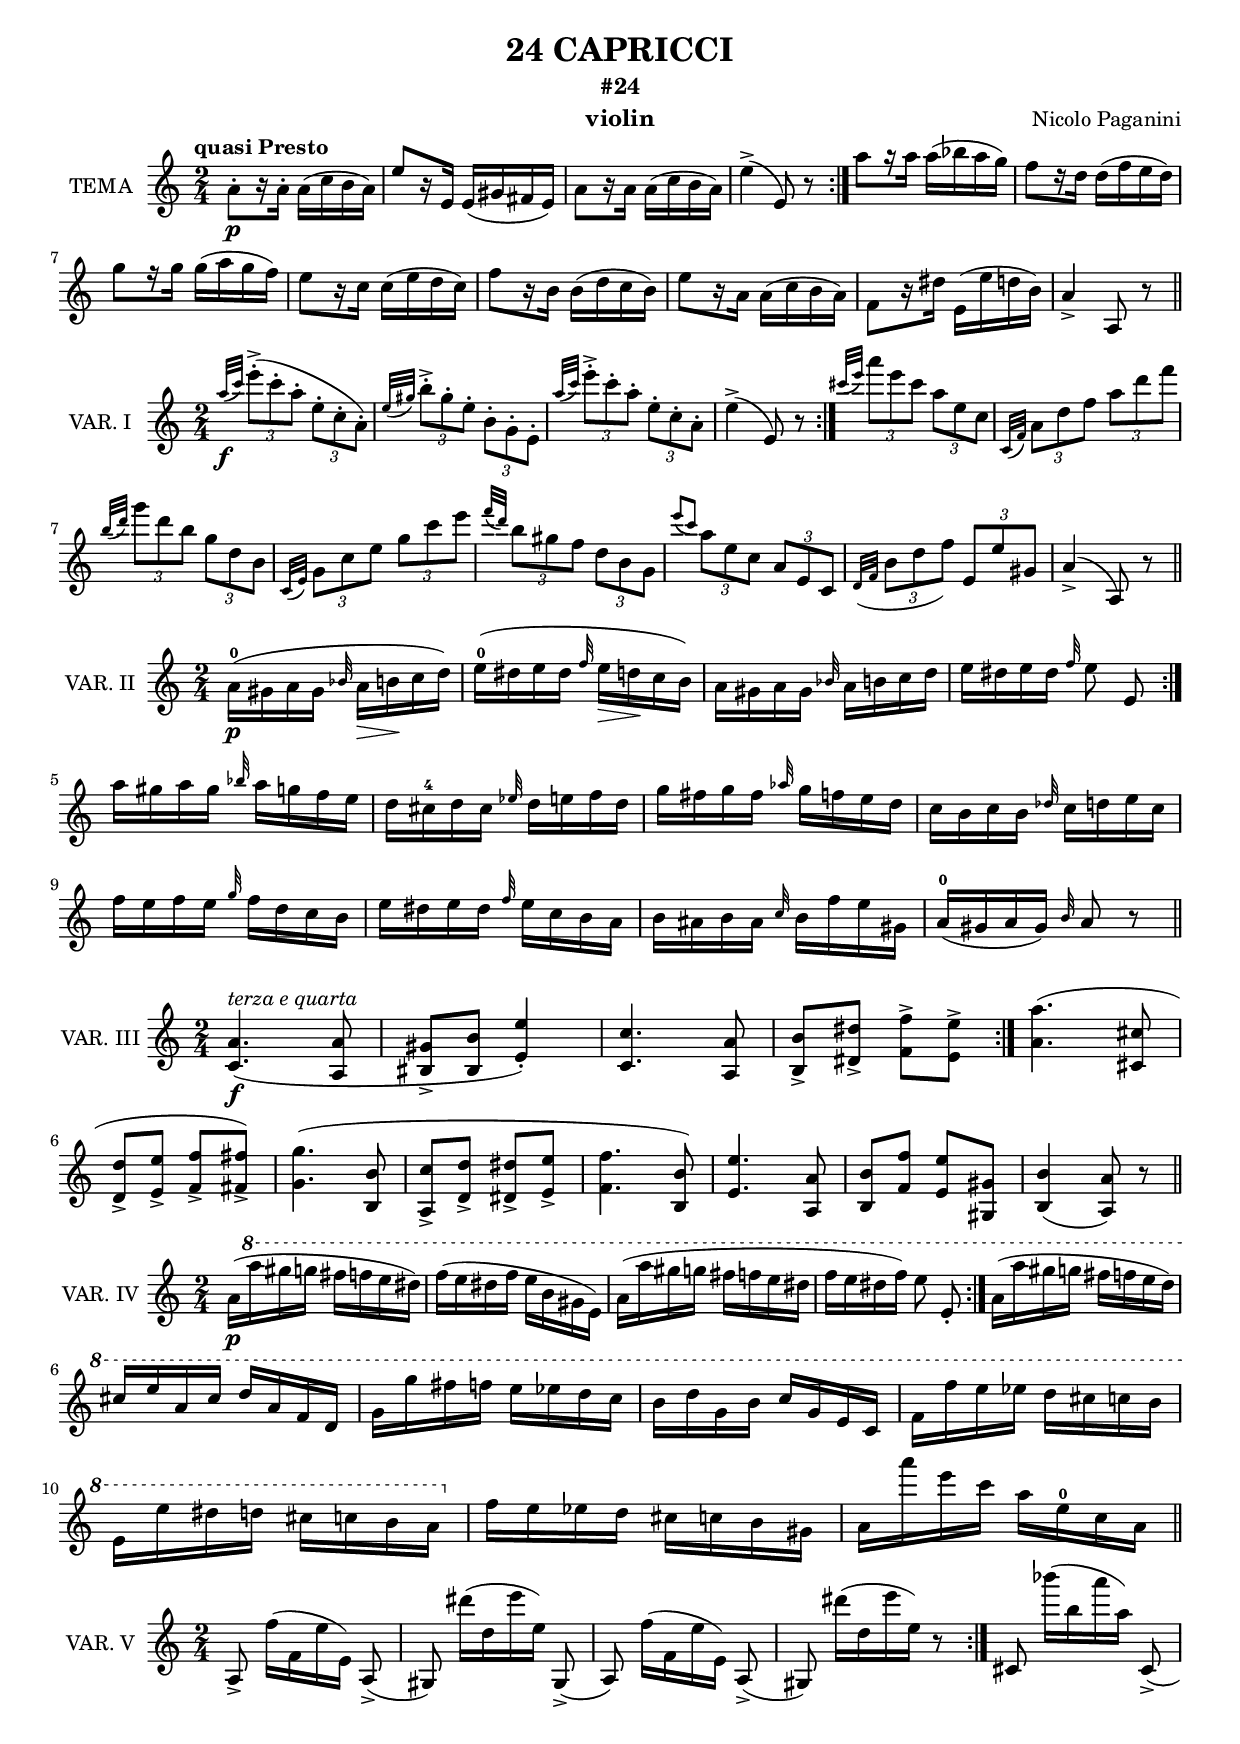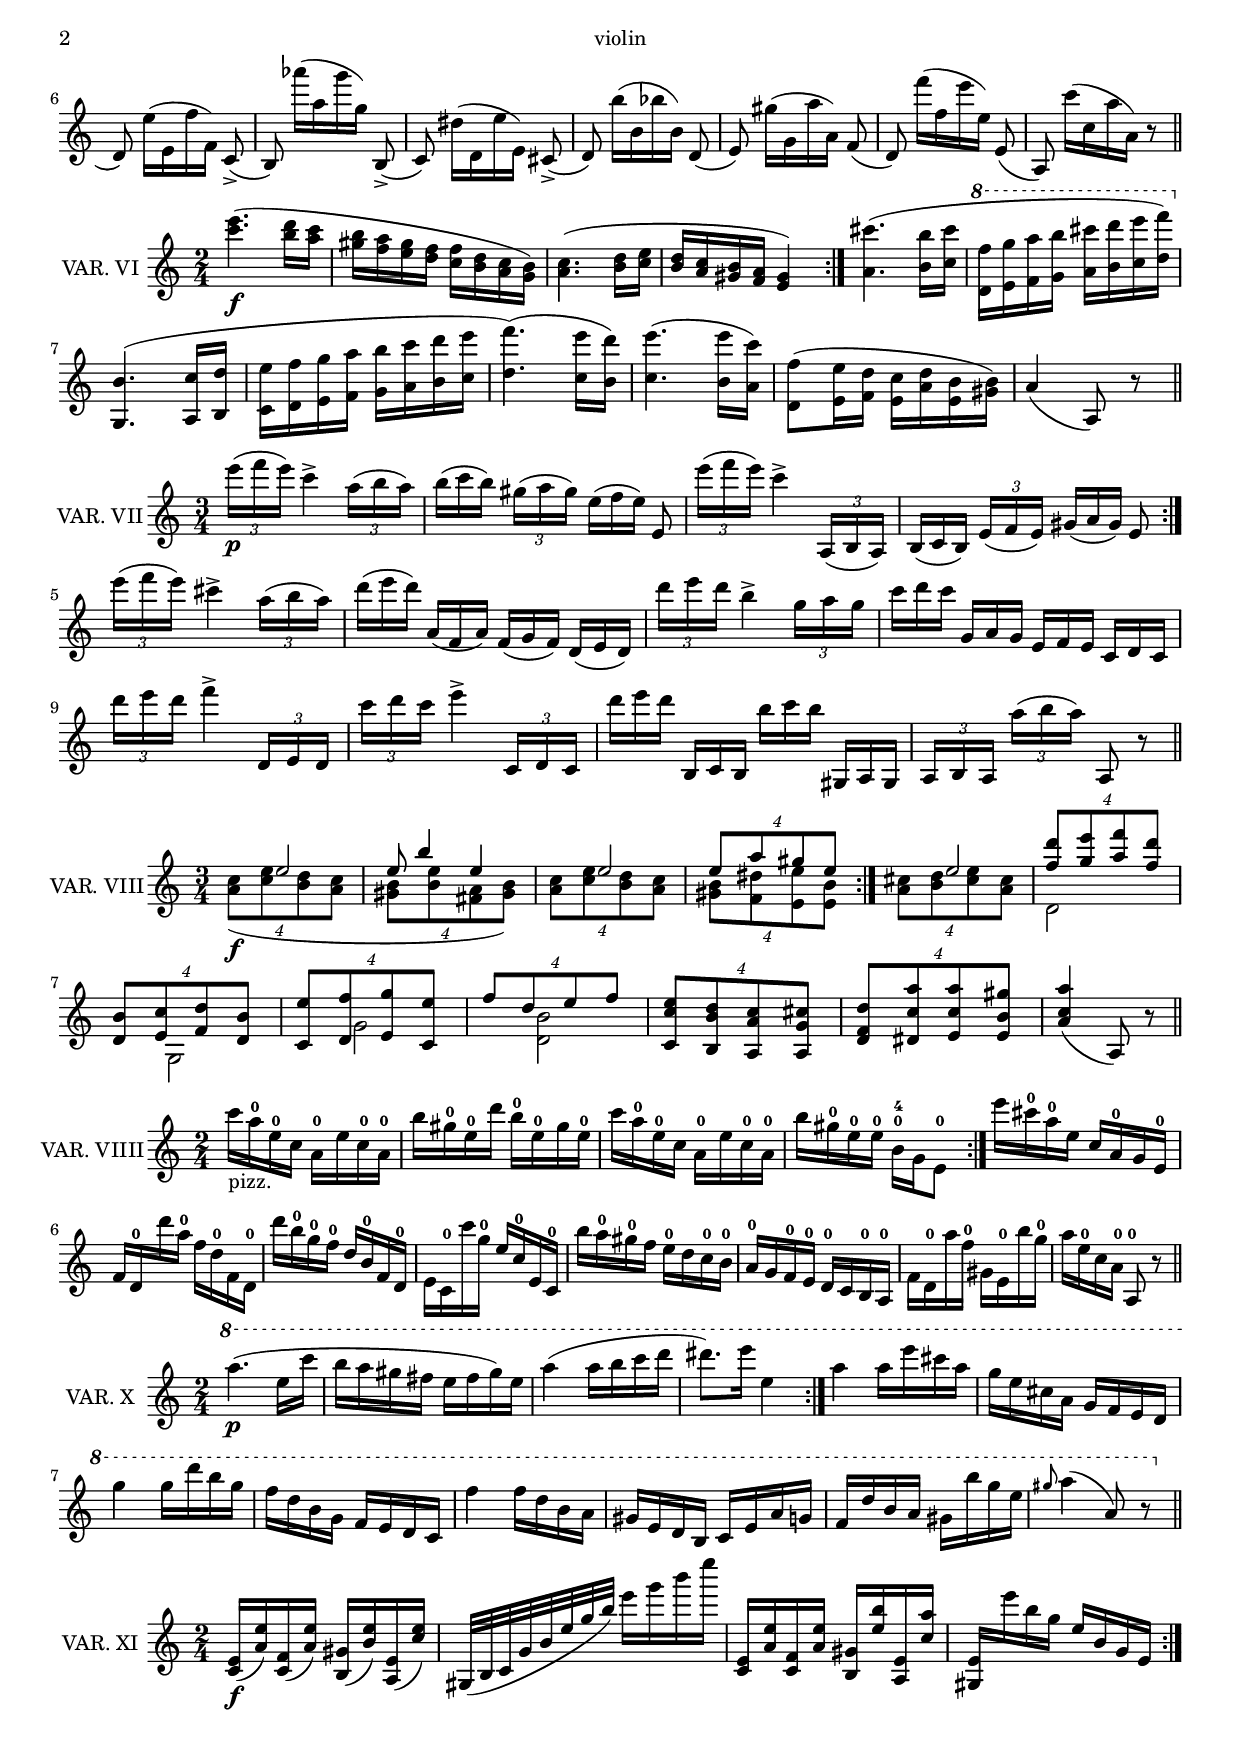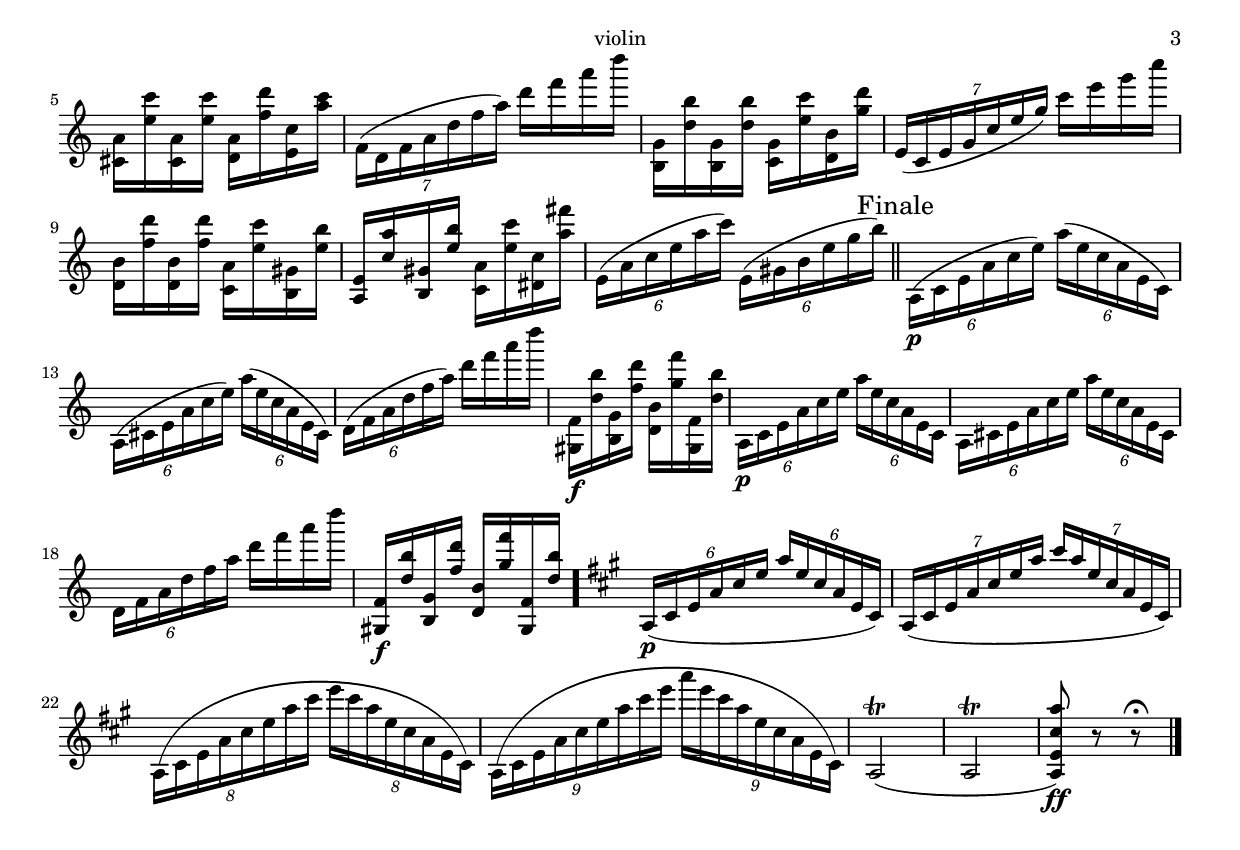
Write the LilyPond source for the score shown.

\version "2.18.0"
\include "articulate.ly"
\include "english.ly"

\header {
	title = "24 CAPRICCI"
	composer = "Nicolo Paganini"
	subtitle = "#24"
	instrument = "violin"

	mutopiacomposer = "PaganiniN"
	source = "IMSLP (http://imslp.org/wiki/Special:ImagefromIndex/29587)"
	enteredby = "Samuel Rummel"
}

#(set-global-staff-size 18)

mBreak = { \break }

%%---BEGIN MUSIC-------------------------------------------------------------
music = \relative b' {
	\tempo "quasi Presto"
	\key a \minor
	\set Staff.instrumentName = "TEMA"
	\time 2/4

\repeat volta 2 {
	\stemDown
	a8-.[\p r16 a-.] a (c b a) |
	\stemUp
	e'8 [r16 e,] e (gs fs e) |
	\stemDown
	a8 [r16 a] a (c b a) |
	e'4->(\stemUp e,8) r
	}
\stemDown
a'8 [r16 a] a ( bf a g) |
f8 [r16 d] d (f e d) |

g8 [r16 g] g (a g f) |
e8 [ r16 c] c (e d c)|
f8 [r16 b,] b (d c b) |
e8 [r16 a,] a (c b a) |
f8 [r16 ds'] e, (e' d b)|
\stemUp
a4-> a,8 r \bar "||"
}
%%---------------------------------------------------------------------------
varI = \relative a{
	\time 2/4
	\key a \minor
	\set Staff.instrumentName = "VAR. I"

\repeat volta 2 {
	\grace {a''32\f (c)} \stemDown \tuplet 3/2 { e8-.-> [(c-. a-.] } \tuplet 3/2 { e-. c-. a-.) }|
	\grace {e'32 (gs)} \stemDown \tuplet 3/2 { b8-.-> gs-. e-. } \tuplet 3/2 { b-. g-. e-. }|
	\grace {a'32 (c)} \stemDown \tuplet 3/2 { e8-.-> c-. a-. } \tuplet 3/2 { e-. c-. a-. }|
	\stemNeutral
	e'4->(e,8) r
	}
\grace {cs''32(e)} \tuplet 3/2 { a8 e cs } \tuplet 3/2 { a e c } |
\grace {c,32(f)} \tuplet 3/2 {a8 d f} \tuplet 3/2 {a8 d f}|

\grace {b,32(d)} \tuplet 3/2 {g8 d b} \tuplet 3/2 {g d b} |
\grace {c,32(e)} \tuplet 3/2 {g8 c e} \tuplet 3/2 {g c e} |
\grace {f32(d)} \tuplet 3/2 {b8 gs f} \tuplet 3/2 {d b g} | %ugly slur on grace note
\grace {e''(c)} \tuplet 3/2 {a8 e c} \tuplet 3/2 {a e c} |
\slurUp
\grace {d32(f } \tuplet 3/2 {b8 d f)}\tuplet 3/2 {e, e' gs,}|
\stemUp
a4->(a,8) r \bar "||"
}
%%---------------------------------------------------------------------------
varII = \relative a{
	\time 2/4
	\key a \minor
	\set Staff.instrumentName = "VAR. II"

\repeat volta 2 {
	\stemDown
	a'16-0\p (gs a gs \grace {bf32} a16\> b\! c d) |
	e16-0 ( ds e ds \grace {f32} e16\> d\! c b) |
	a16 gs a gs \grace {bf32} a16 b c d |
	e16 ds e ds \grace {f32} \autoBeamOff e8 \stemUp e, | \autoBeamOn
	}
	\stemDown
	a'16 gs a gs \grace {bf32} a16 g f e |
	d16 cs-4 d cs \grace {ef32} d16 e f d|
	g16 fs g fs \grace {af32} g16 f e d |
	c16 b c b \grace {df32} c16 d e c |
	f16 e f e \grace {g32} f16 d c b |
	e16 ds e ds \grace {f32} e16 c b a|
	b16 as b as \grace {c32} b16 f' e gs,|
	\stemUp
	a16-0 (gs a gs) \grace {b32} a8 r8|
	\bar "||"
  }
%%---------------------------------------------------------------------------
varIII = \relative a'{
	\time 2/4
	\key a \minor
	\set Staff.instrumentName = "VAR. III"

\repeat volta 2 {
	<< a4.\f^\markup {\italic "terza e quarta"}  c,4.( >>   << a'8 a,8 >> |
	<< bs8-> gs'>> << b bs, >> << e4-. e'4-.)>> |
	<< c4. c,4. >> << a8 a' >> |
	<< b8-> b, >> << ds ds'-> >> << f-> f, >> << e e'-> >> |
	}
<< \stemDown a4. ( a,4. >> << \stemUp cs8 cs,8  >> |	\mBreak
<< d8-> d' >> << e-> e, >> << f-> f' >> << fs-> fs, ) >> |

<< \stemDown g4. ( g'4. >> << \stemUp b,8 b,8  >> |
<< a8-> c' >> << d-> d, >> << ds-> ds' >> << e-> e, >> |
<< \stemDown f4. f'4. >> << \stemUp b,8 b, ) >> |

<< e4. e' >> << a,8 a,8 >> |
<< b8 b' >> << f f' >> << e e, >> << gs gs, >> |
<< b4 b' ( >> << a8 a, ) >> r8 | \bar "||"
}
%%---------------------------------------------------------------------------
varIV = \relative a{
	\time 2/4
	\key a \minor
	\set Staff.instrumentName = "VAR. IV"
	%\time 3/4 % tuplets unmarked in original; works nicely without them in 2/4

\repeat volta 2 {
	\stemDown
	a'16\p ( \ottava #1 a'' gs g fs f e ds)  |
	f16 (e ds f e b gs e) |
	a16 (a' gs g fs f e ds|
	f16 e ds f) \autoBeamOff e8 \stemUp e,8-. \autoBeamOn \stemDown
	}
a16 (a' gs g fs f e d ) | \mBreak
\stemUp cs16 e a, cs d a f d | \stemDown
g16 g' fs f e ef d c |
b16 d g, b \stemUp c g e c | \stemDown
f16 f' e ef d cs c b |
e,16 e' ds d cs c b a|
\ottava #0
f16 e ef d cs c b gs |
a16 a'' e c a e-0 c a| \bar "||"
}
%%---------------------------------------------------------------------------
varV = \relative a'{
	\time 2/4
	\key a \minor
	\set Staff.instrumentName = "VAR. V"
	%\time 3/4 % tuplets unmarked in original; works nicely without them in 2/4

\repeat volta 2 {
	\stemUp
	a,8-> \stemDown f''16([f, e' e,]) \stemUp a,8-> (|
	gs8) \stemDown ds'''16([d, e' e,]) \stemUp gs,,8-> (|
	a8) \stemDown f''16([f, e' e,]) \stemUp a,8-> (|
	gs8) \stemDown ds'''16([d, e' e,]) r8|
	}
\stemUp
cs,8 \stemDown bf'''16([b, a' a,]) \stemUp cs,,8-> (| \mBreak
d8) \stemDown e'16([e, f' f,]) \stemUp c8-> (|
b8) \stemDown af'''16([a, g' g,]) \stemUp b,,8-> (|
c8) \stemDown ds'16([d, e' e,]) \stemUp cs8-> (|
d8) \stemDown b''16([b, bf' b,]) \stemUp d,8 (|
e8) \stemDown gs'16([g, a' a,]) \stemUp f8 (|
d8) \stemDown f''16([f, e' e,]) \stemUp e,8(|
a,8) \stemDown c''16([c, a' a,]) r8| \bar "||"
}
%%---------------------------------------------------------------------------
varVI = \relative a'{
	\time 2/4
	\key a \minor
	\set Staff.instrumentName = "VAR. VI"
	%\time 3/4 % tuplets unmarked in original; works nicely without them in 2/4

\repeat volta 2 {
	<< c'4.\f e4. ( >> << d16 b >> << c a >> |
	<< b16 gs >> << a f >> << gs e >> << f d >>
	<< f c >> << d b >> << c a >> << b g ) >> |
	<< c4. a4. ( >> << d16 b >> << e c >> |
	<< d16 b >> << c a >> << b gs >> << a f >> \stemUp << gs4 e4 ) >> |
	}
\stemDown
<< a4. cs'4. ( >> << b16 b, >> << c cs' >> |

\ottava #1
	<< f16 d, >> << e g' >> << a f, >> << g b' >>
	<< cs a, >> << b d' >> << e c, >> << d f' ) >> | \mBreak
\ottava #0

\stemUp
<< b,,,4. g,4. ( >> << a16 c' >> << d b, >> |
\stemDown
<< c16 e' >> << f d, >> << e g' >> << a f, >>			<< g b' >> << c a, >> << b d' >> << e c, >> |
<< d4. f'4.) ( >> << e16 c, >> << b d' ) >> |
<< e4. c,4. ( >> << b16 e' >> << c a, ) >> |
<< d,8 f' ( >> << e16 e, >> << f d' >> << c e, >> << a d >> << b e, >> << gs b ) >> |
\stemUp a4 (a,8) r \bar "||"
}
%%---------------------------------------------------------------------------
varVII = \relative a{
	\key a \minor
	\set Staff.instrumentName = "VAR. VII"

\time 3/4
\stemDown
\repeat volta 2 {
	\tuplet 3/4 {e'''16\p (f e) }	c4->
	\tuplet 3/4 {a16(b a)} |
	\autoBeamOff
	b16 ([c b]) \tuplet 3/4 {gs ([a gs])} e ([f e])\stemUp e,8|
	\stemDown \tuplet 3/4 {e''16 ([f e]) } c4->
	\stemUp \tuplet 3/4 {a,,16 ([b a])}|
	b16 ([c b]) \tuplet 3/4 {e ([f e])}	gs ([a gs]) e8|
	}
\stemNeutral
\tuplet 3/4 {e''16 ([f e])} cs4-> \tuplet 3/4 {a16([b a])} |%\mBreak

d16([e d]) a,([f a]) f([g f]) d([e d])|
\tuplet 3/4 {d''16 [e d]} b4-> \tuplet 3/4 {g16 [a g]}|
c16[d c] g,[a g] e[f e] c[d c]|
\tuplet 3/4 {d''16[e d]} f4-> \tuplet 3/4 {d,,16[e d]}|
\tuplet 3/4 {c''16[d c]} e4-> \tuplet 3/4 {c,,16[d c]}|
d''16[e d] b,,[c b] b''[c b] gs,,[a gs]|
\tuplet 3/4 {a16[b a]} \tuplet 3/4 { a''([b a])} a,,8 r \bar "||"
\autoBeamOn
}
%%---------------------------------------------------------------------------
varVIII = \relative a{
	\time 2/4
	\key a \minor
	\set Staff.instrumentName = "VAR. VIII"

\time 3/4
\stemDown	%SlurUp seems to fail here?
\repeat volta 2 {
	<< {s4\f e''2 } \\ {\tuplet 4/6 {< a, c >8 (< c e >< d b >< c a >}} >>
	<< {e8 b'4 e,} \\ {\tuplet 4/6 {< gs, b >8 < b e >< fs a >< gs b > )}} >>

	<< {s4 e'2 } \\ {\tuplet 4/6 {< c a >8 < c e >< d b >< c a >}} >>
	<< {\tuplet 4/6 {e8 a gs e}} \\ {\tuplet 4/6 {< b gs >8 < ds f, >< e e, >< b e, >}} >>
	}
<< {s4 e2} \\ {\tuplet 4/6 {< cs a>8 < b d >< cs e >< cs a >}} >> | %\break

<< {\stemDown d,2 s4} \\ {\stemUp \tupletUp \tuplet 4/6 {< f' d' >8 < g e' >< a f' >< d f, >}} >> |
<< {\stemDown s4 g,,,2} \\ {\stemUp \tupletUp \tuplet 4/6 {< b' d, >8 < e, c' >< f d' >< d b' >}} >> |
<< {\stemDown s4 g2} \\ {\stemUp \tupletUp \tuplet 4/6 {< c, e' >8 < f' d, >< e, g' >< e' c, >}} >> |
<< {\stemDown s4 < b d, >2} \\ {\stemUp \tupletUp \tuplet 4/6 {f'8 d e f}}>>
\stemUp \tupletUp
\tuplet 4/6 {< e c c, >8 < d b b, >< c a a, >< cs g a, >}|
\tuplet 4/6 {< d f, d >8 < ds, c' a' >< e c' a' >< e b' gs' >}|
< a c a' >4 (a,8) r \bar "||" \tupletNeutral
}
%%---------------------------------------------------------------------------
varVIIII = \relative a{
	\time 2/4
	\key a \minor
	\set Staff.instrumentName = "VAR. VIIII"

\stemDown
\set Staff.midiInstrument = "pizzicato strings"
\repeat volta 2 {
	c''16-"pizz." a-0 e-0 c		a-0 e' c-0 a-0 |
	b'16 gs-0 e-0 d'			b-0 e,-0 gs e-0|
	c'16 a-0 e-0 c				a-0 e' c-0 a-0 |
	b'16 gs-0 e-0 e-0			b-0-4 g e8-0 |
	}
e''16 cs-0 a-0 e			\stemUp c a-0 g e-0 |
f16 d-0 \stemDown d'' a-0	f d-0 f, d-0 |

\stemNeutral
d''16 b-0 g-0 f-0	d b-0 f d-0|
e16 c-0 c'' g-0		e c-0 e, c-0|
b''16 a-0 gs-0 f	e-0 d c-0 b-0|
a16-0 g f-0 e-0		d-0 c b-0 a-0|
f'16 d-0 a'' f-0	gs, e-0 b'' g-0|
a16 e-0 c a-0		a,8-0 r8 \bar "||"|
\set Staff.midiInstrument = "violin"
}
%%---------------------------------------------------------------------------
varX = \relative a{
	\time 2/4
	\key a \minor
	\set Staff.instrumentName = "VAR. X"

\ottava #1
\repeat volta 2 {
	a'''4.\p (e16 c' |
	b16 a gs fs			e fs gs) e|
	a4 ( a16 b c d	| ds8.) e16  e,4|
	}
a4 a16 e' cs a |
g16 e cs a		g f e d |

g'4 g16 d' b g |
f16 d b g		f e d c |
f'4 f16 d b a |
gs16 e d b 		c e a g |
f16 d' b a		gs b' g e|
\grace gs8 a4 (a,8) r \bar "||"
\ottava #0
}
%%---------------------------------------------------------------------------
varXI = \relative a''{
	\time 2/4
	\key a \minor
	\set Staff.instrumentName = "VAR. XI"

\repeat volta 2 {
	< c,, e >16\f (< a' e' >)	< c, f >(< a' e' >)
	< b, gs' >(< b' e >)		< a, e' >(< c' e >)	|
	gs,32 (b c g' b e g b)		e16 g b e |

	< c,,, e >16 < a' e' >		< c, f >< a' e' >
	< b, gs' >< e' b' >			< a,, e' >< c' a' >	|
	\stemUp
	< gs, e' >16 \stemDown e''' b g		\stemNeutral e b g e |
}
< cs a' >16 < e' c' >< cs, a' >< e' c' >
< d, a' >16 < f' d' >< e, c' >< a' c > |
\tuplet 7/4 {f,16 (d f a d f a)}	d f a d |

< b,,, g' >16 < d' b' > < b, g' > < d' b' > < c, g' > < e' c' >< d, b'>< g' d'> |
\tuplet 7/4 { e,16 (c e g c e g)}	c e g c |

\mBreak

< d,,, b' >16 < f' d' >< d, b' >< f' d' >	< c, a' >< e' c' >< b, gs' >< e' b' >|
< a,, e' >16 < c' a' >< b, gs' >< e' b' >< c, a' >< e' c' >< ds, c' >< a'' fs' > |
\tuplet 6/4 { e,16 (a c e a c)}
\tuplet 6/4 { e,,16 (gs b e g b)}|

%%---------------------------------------------------------------------------
\mark "Finale" \bar "||"
\stemDown
\tuplet 6/4 { a,,\p (c e a c e)}
\tuplet 6/4 { a (e c a e c)}|

\tuplet 6/4 { a (cs e a c e)}
\tuplet 6/4 { a (e c a e cs)}|
\tuplet 6/4 { d (f a d f a)} d16 f a d |

< f,,, gs, >\f < d' b' >< g, b, >< f' d' >
< d, b' >< g' f' >< f, gs, >< d' b' > |
\stemDown
\tuplet 6/4 { a,\p c e a c e }
\tuplet 6/4 { a e c a e c } |

\tuplet 6/4 { a cs e a c e }
\tuplet 6/4 { a e c a e cs }
\mBreak

\tuplet 6/4 { d f a d f a } d16 f a d |
\stemUp
< f,,, gs, >\f < d' b' >< g, b, >< f' d' >
< d, b' >< g' f' >< f, gs, >< d' b' > |

%%---------------------------------------------------------------------------
\bar "." \key a \major

\stemUp \tupletUp
\tuplet 6/4 {a,16\p (cs e a cs e    } \tuplet 6/4 {       a e cs a e cs)} |
\tuplet 7/4 {a16 (cs e a cs e a     } \tuplet 7/4 {    cs a e cs a e cs)} |
\stemDown \tupletNeutral\mBreak
\tuplet 8/4 {a16 (cs e a cs e a cs  } \tuplet 8/4 {  e cs a e cs a e cs)} |
\tuplet 9/4 {a16 (cs e a cs e a cs e} \tuplet 9/4 {a e cs a e cs a e cs)} |
\stemUp a2\trill  ( a\trill  < a e' cs' a' >8\ff) r8 r8\fermata \bar "|."

%%---------------------------------------------------------------------------
} %end \music

%%---------------------------------------------------------------------------
\score {
	\new Staff {
		\music
	}
	\layout {}
}
\score { \new Staff { \varI }		\layout {} }
\score { \new Staff { \varII }		\layout {} }
\score { \new Staff { \varIII }		\layout {} }
\score { \new Staff { \varIV }		\layout {} }
\score { \new Staff { \varV }		\layout {} }
\score { \new Staff { \varVI }		\layout {} }
\score { \new Staff { \varVII }		\layout {} }
\score { \new Staff { \varVIII }	\layout {} }
\score { \new Staff { \varVIIII }	\layout {} }
\score { \new Staff { \varX }		\layout {} }
\score { \new Staff { \varXI }		\layout {} }
%%---------------------------------------------------------------------------
\score {
	\unfoldRepeats \articulate
	\new Staff {
		\key a \minor

		\set Staff.midiInstrument = "violin"
		\music
		\varI
		\varII
		\varIII
		\varIV
		\varVI
		\varVII
		\varVIII
		\varVIIII
		\varX
		\varXI
	}
	\midi { \tempo 4=186 }
}
